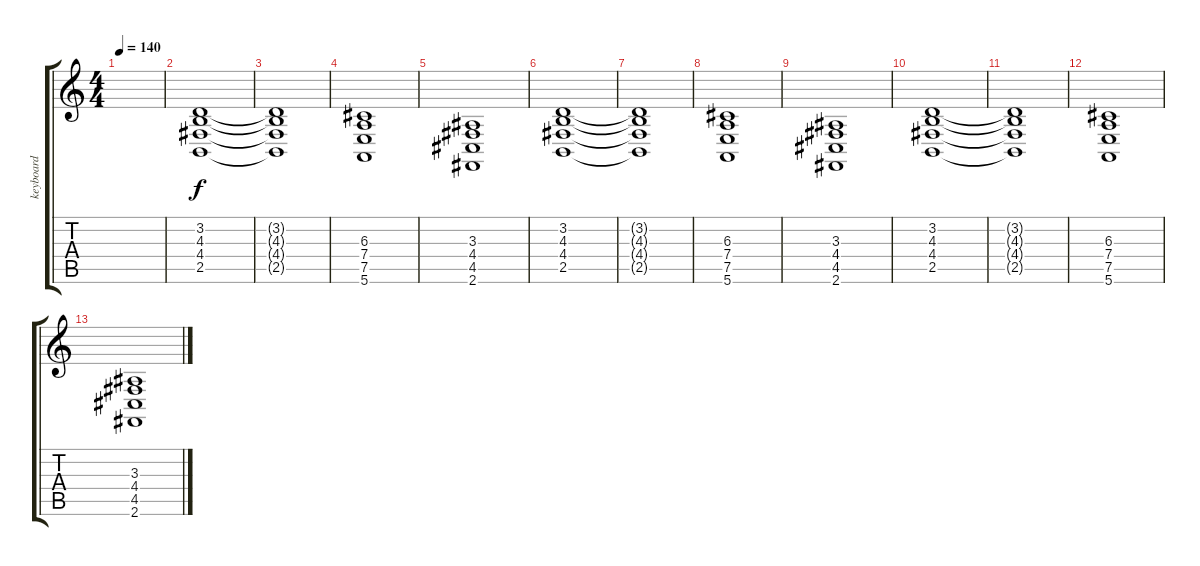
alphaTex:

\track ("keyboard" "keyboard") {instrument stringensemble1}
\staff {score tabs}
\tuning (E4 B3 G3 D3 A2 E2) {hide}
\ts (4 4)
\tempo 140
\clef g2
\ks c
|
(3.2 4.3 4.4 2.5).1{dy f volume 9} |
(3.2{t} 4.3{t} 4.4{t} 2.5{t}).1 |
(6.3 7.4 7.5 5.6).1 |
(3.3 4.4 4.5 2.6).1 |
(3.2 4.3 4.4 2.5).1 |
(3.2{t} 4.3{t} 4.4{t} 2.5{t}).1 |
(6.3 7.4 7.5 5.6).1 |
(3.3 4.4 4.5 2.6).1 |
(3.2 4.3 4.4 2.5).1 |
(3.2{t} 4.3{t} 4.4{t} 2.5{t}).1 |
(6.3 7.4 7.5 5.6).1 |
(3.3 4.4 4.5 2.6).1
